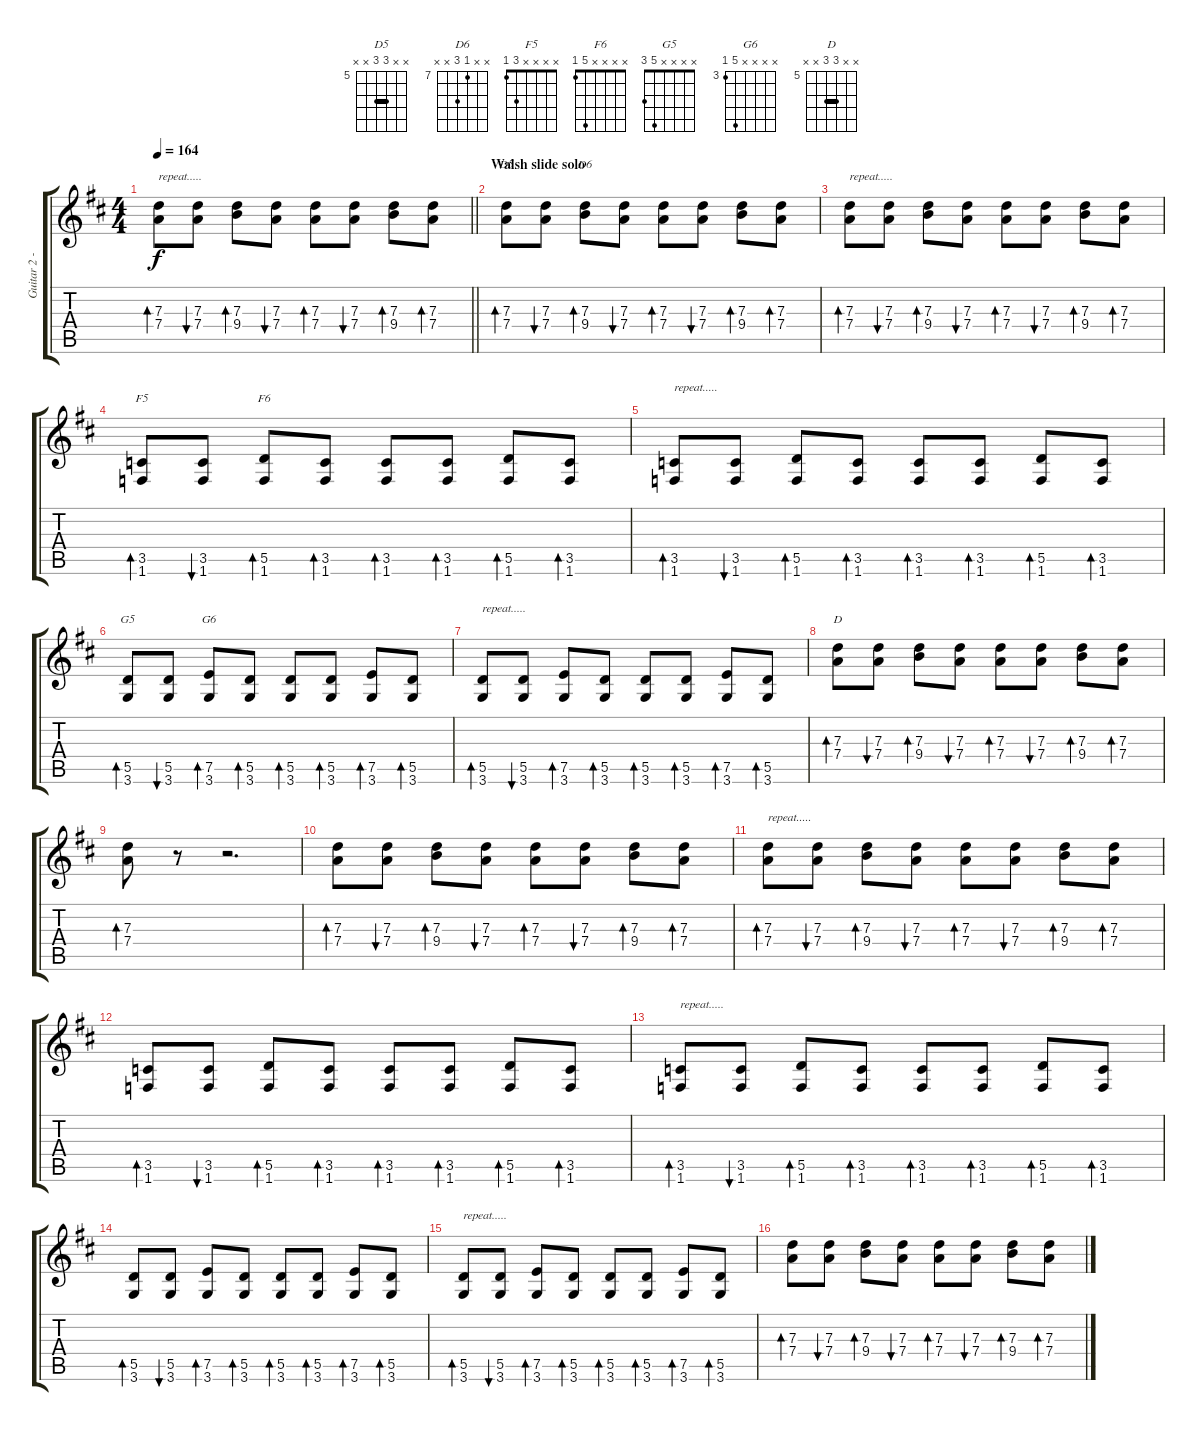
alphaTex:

\track ("Guitar 2 - Felder" "Guitar 2 -") {instrument distortionguitar}
\staff {score tabs}
\tuning (E4 B3 G3 D3 A2 E2) {hide}
\chord ("D5" x x 7 7 x x) {firstfret 5 barre 7}
\chord ("D6" x x 7 9 x x) {firstfret 7}
\chord ("F5" x x x x 3 1)
\chord ("F6" x x x x 5 1)
\chord ("G5" x x x x 5 3)
\chord ("G6" x x x x 7 3) {firstfret 3}
\chord ("D" x x 7 7 x x) {firstfret 5 barre 7}
\ts (4 4)
\tempo 164
\clef g2
\barLineRight lightlight
\ks d
(7.3 7.4).8{bd 30 txt "repeat....." dy f} (7.3 7.4).8{bu 30} (7.3 9.4).8{bd 30} (7.3 7.4).8{bu 30} (7.3 7.4).8{bd 30} (7.3 7.4).8{bu 30} (7.3 9.4).8{bd 30} (7.3 7.4).8{bd 30} |
\section ("" "Walsh slide solo")
(7.3 7.4).8{bd 30 ch "D5"} (7.3 7.4).8{bu 30} (7.3 9.4).8{bd 30 ch "D6"} (7.3 7.4).8{bu 30} (7.3 7.4).8{bd 30} (7.3 7.4).8{bu 30} (7.3 9.4).8{bd 30} (7.3 7.4).8{bd 30} |
(7.3 7.4).8{bd 30 txt "repeat....."} (7.3 7.4).8{bu 30} (7.3 9.4).8{bd 30} (7.3 7.4).8{bu 30} (7.3 7.4).8{bd 30} (7.3 7.4).8{bu 30} (7.3 9.4).8{bd 30} (7.3 7.4).8{bd 30} |
(3.5 1.6).8{bd 30 ch "F5"} (3.5 1.6).8{bu 30} (5.5 1.6).8{bd 30 ch "F6"} (3.5 1.6).8{bd 30} (3.5 1.6).8{bd 30} (3.5 1.6).8{bd 30} (5.5 1.6).8{bd 30} (3.5 1.6).8{bd 30} |
(3.5 1.6).8{bd 30 txt "repeat....."} (3.5 1.6).8{bu 30} (5.5 1.6).8{bd 30} (3.5 1.6).8{bd 30} (3.5 1.6).8{bd 30} (3.5 1.6).8{bd 30} (5.5 1.6).8{bd 30} (3.5 1.6).8{bd 30} |
(5.5 3.6).8{bd 30 ch "G5"} (5.5 3.6).8{bu 30} (7.5 3.6).8{bd 30 ch "G6"} (5.5 3.6).8{bd 30} (5.5 3.6).8{bd 30} (5.5 3.6).8{bd 30} (7.5 3.6).8{bd 30} (5.5 3.6).8{bd 30} |
(5.5 3.6).8{bd 30 txt "repeat....."} (5.5 3.6).8{bu 30} (7.5 3.6).8{bd 30} (5.5 3.6).8{bd 30} (5.5 3.6).8{bd 30} (5.5 3.6).8{bd 30} (7.5 3.6).8{bd 30} (5.5 3.6).8{bd 30} |
(7.3 7.4).8{bd 30 ch "D" volume 7} (7.3 7.4).8{bu 30} (7.3 9.4).8{bd 30} (7.3 7.4).8{bu 30} (7.3 7.4).8{bd 30} (7.3 7.4).8{bu 30} (7.3 9.4).8{bd 30} (7.3 7.4).8{bd 30} |
(7.3 7.4).8{bd 30} r.8 r.2{d} |
(7.3 7.4).8{bd 30 volume 7} (7.3 7.4).8{bu 30} (7.3 9.4).8{bd 30} (7.3 7.4).8{bu 30} (7.3 7.4).8{bd 30} (7.3 7.4).8{bu 30} (7.3 9.4).8{bd 30} (7.3 7.4).8{bd 30} |
(7.3 7.4).8{bd 30 txt "repeat....."} (7.3 7.4).8{bu 30} (7.3 9.4).8{bd 30} (7.3 7.4).8{bu 30} (7.3 7.4).8{bd 30} (7.3 7.4).8{bu 30} (7.3 9.4).8{bd 30} (7.3 7.4).8{bd 30} |
(3.5 1.6).8{bd 30} (3.5 1.6).8{bu 30} (5.5 1.6).8{bd 30} (3.5 1.6).8{bd 30} (3.5 1.6).8{bd 30} (3.5 1.6).8{bd 30} (5.5 1.6).8{bd 30} (3.5 1.6).8{bd 30} |
(3.5 1.6).8{bd 30 txt "repeat....."} (3.5 1.6).8{bu 30} (5.5 1.6).8{bd 30} (3.5 1.6).8{bd 30} (3.5 1.6).8{bd 30} (3.5 1.6).8{bd 30} (5.5 1.6).8{bd 30} (3.5 1.6).8{bd 30} |
(5.5 3.6).8{bd 30} (5.5 3.6).8{bu 30} (7.5 3.6).8{bd 30} (5.5 3.6).8{bd 30} (5.5 3.6).8{bd 30} (5.5 3.6).8{bd 30} (7.5 3.6).8{bd 30} (5.5 3.6).8{bd 30} |
(5.5 3.6).8{bd 30 txt "repeat....."} (5.5 3.6).8{bu 30} (7.5 3.6).8{bd 30} (5.5 3.6).8{bd 30} (5.5 3.6).8{bd 30} (5.5 3.6).8{bd 30} (7.5 3.6).8{bd 30} (5.5 3.6).8{bd 30} |
(7.3 7.4).8{bd 30 volume 7} (7.3 7.4).8{bu 30} (7.3 9.4).8{bd 30} (7.3 7.4).8{bu 30} (7.3 7.4).8{bd 30} (7.3 7.4).8{bu 30} (7.3 9.4).8{bd 30} (7.3 7.4).8{bd 30}
